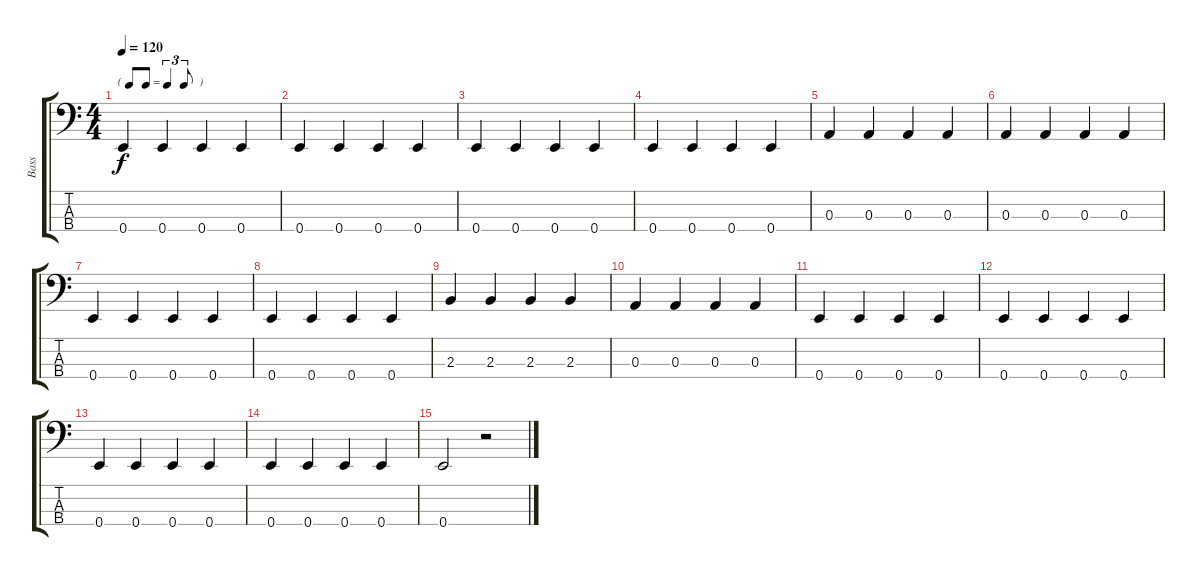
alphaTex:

\track ("Bass" "Bass") {instrument electricbassfinger}
\staff {score tabs}
\tuning (G2 D2 A1 E1) {hide}
\ts (4 4)
\tf triplet8th
\tempo 120
\clef f4
\ks c
0.4.4{dy f instrument electricbassfinger} 0.4.4 0.4.4 0.4.4 |
0.4.4 0.4.4 0.4.4 0.4.4 |
0.4.4 0.4.4 0.4.4 0.4.4 |
0.4.4 0.4.4 0.4.4 0.4.4 |
0.3.4 0.3.4 0.3.4 0.3.4 |
0.3.4 0.3.4 0.3.4 0.3.4 |
0.4.4 0.4.4 0.4.4 0.4.4 |
0.4.4 0.4.4 0.4.4 0.4.4 |
2.3.4 2.3.4 2.3.4 2.3.4 |
0.3.4 0.3.4 0.3.4 0.3.4 |
0.4.4 0.4.4 0.4.4 0.4.4 |
0.4.4 0.4.4 0.4.4 0.4.4 |
0.4.4 0.4.4 0.4.4 0.4.4 |
0.4.4 0.4.4 0.4.4 0.4.4 |
0.4.2 r.2
